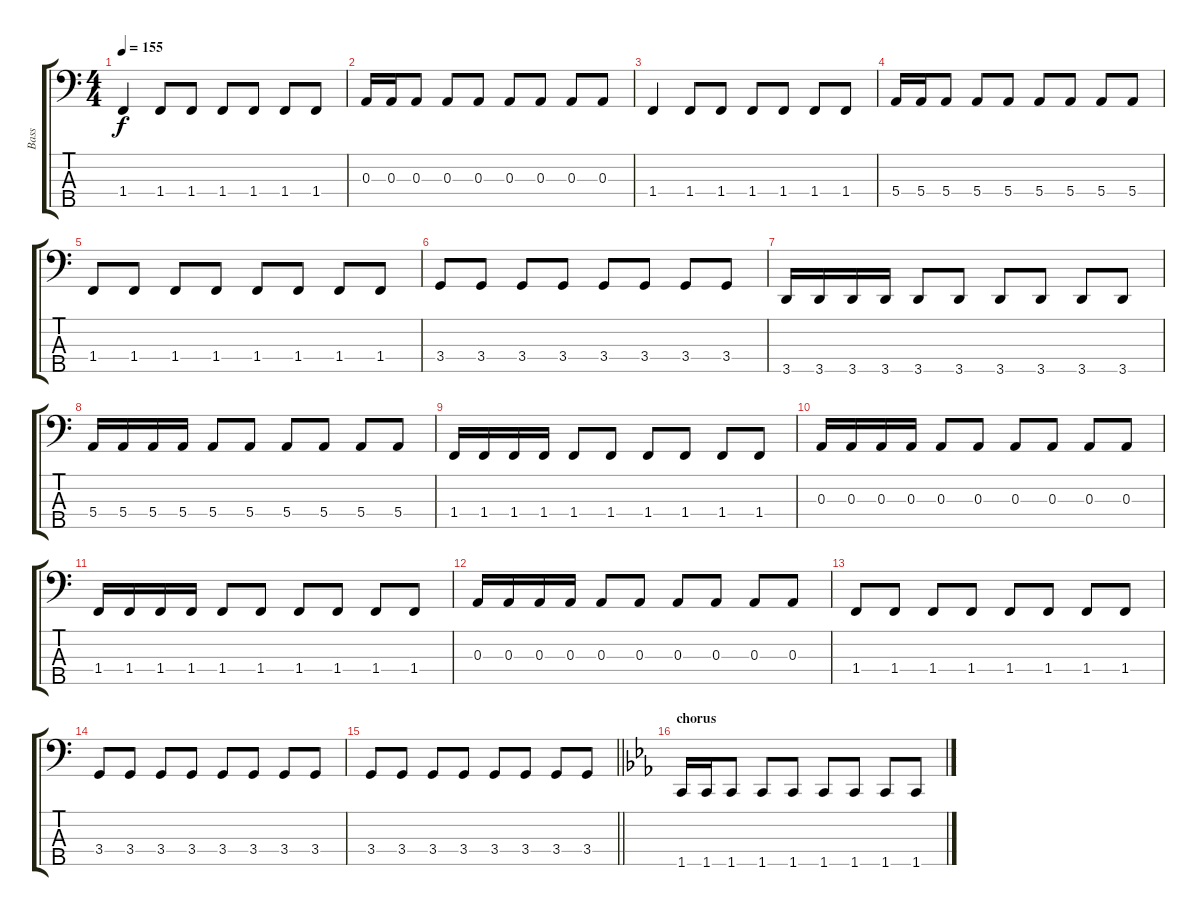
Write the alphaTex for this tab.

\track ("Bass" "Bass") {instrument electricbassfinger}
\staff {score tabs}
\tuning (G2 D2 A1 E1 B0) {hide}
\ts (4 4)
\tempo 155
\clef f4
\ks aminor
1.4.4{dy f} 1.4.8 1.4.8 1.4.8 1.4.8 1.4.8 1.4.8 |
0.3.16 0.3.16 0.3.8 0.3.8 0.3.8 0.3.8 0.3.8 0.3.8 0.3.8 |
1.4.4 1.4.8 1.4.8 1.4.8 1.4.8 1.4.8 1.4.8 |
5.4.16 5.4.16 5.4.8 5.4.8 5.4.8 5.4.8 5.4.8 5.4.8 5.4.8 |
1.4.8 1.4.8 1.4.8 1.4.8 1.4.8 1.4.8 1.4.8 1.4.8 |
3.4.8 3.4.8 3.4.8 3.4.8 3.4.8 3.4.8 3.4.8 3.4.8 |
3.5.16 3.5.16 3.5.16 3.5.16 3.5.8 3.5.8 3.5.8 3.5.8 3.5.8 3.5.8 |
5.4.16 5.4.16 5.4.16 5.4.16 5.4.8 5.4.8 5.4.8 5.4.8 5.4.8 5.4.8 |
1.4.16 1.4.16 1.4.16 1.4.16 1.4.8 1.4.8 1.4.8 1.4.8 1.4.8 1.4.8 |
0.3.16 0.3.16 0.3.16 0.3.16 0.3.8 0.3.8 0.3.8 0.3.8 0.3.8 0.3.8 |
1.4.16 1.4.16 1.4.16 1.4.16 1.4.8 1.4.8 1.4.8 1.4.8 1.4.8 1.4.8 |
0.3.16 0.3.16 0.3.16 0.3.16 0.3.8 0.3.8 0.3.8 0.3.8 0.3.8 0.3.8 |
1.4.8 1.4.8 1.4.8 1.4.8 1.4.8 1.4.8 1.4.8 1.4.8 |
3.4.8 3.4.8 3.4.8 3.4.8 3.4.8 3.4.8 3.4.8 3.4.8 |
\barLineRight lightlight
3.4.8 3.4.8 3.4.8 3.4.8 3.4.8 3.4.8 3.4.8 3.4.8 |
\section ("" "chorus")
\ks cminor
1.5.16 1.5.16 1.5.8 1.5.8 1.5.8 1.5.8 1.5.8 1.5.8 1.5.8
